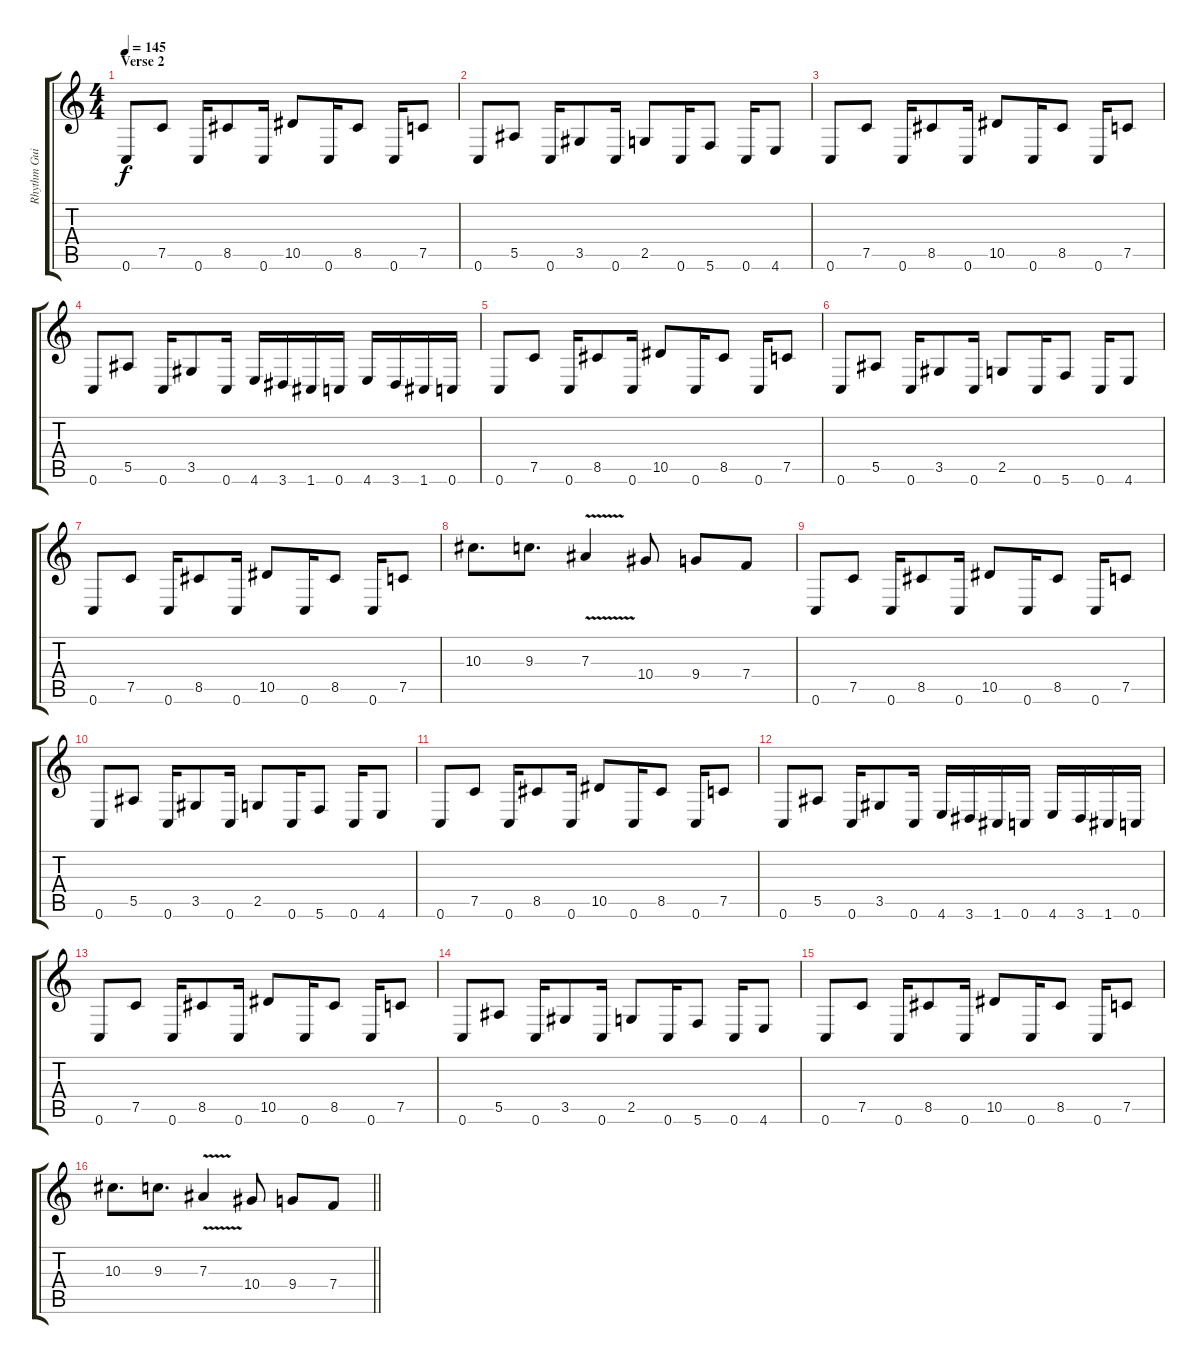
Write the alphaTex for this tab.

\track ("Rhythm Guitar 1" "Rhythm Gui") {instrument distortionguitar}
\staff {score tabs}
\tuning (C4 G3 Eb3 Bb2 F2 C2) {hide}
\ts (4 4)
\section ("" "Verse 2")
\tempo 145
\clef g2
\ks c
0.6.8{dy f} 7.5.8 0.6.16 8.5.8 0.6.16 10.5.8 0.6.16 8.5.8 0.6.16 7.5.8 |
0.6.8 5.5.8 0.6.16 3.5.8 0.6.16 2.5.8 0.6.16 5.6.8 0.6.16 4.6.8 |
0.6.8 7.5.8 0.6.16 8.5.8 0.6.16 10.5.8 0.6.16 8.5.8 0.6.16 7.5.8 |
0.6.8 5.5.8 0.6.16 3.5.8 0.6.16 4.6.16 3.6.16 1.6.16 0.6.16 4.6.16 3.6.16 1.6.16 0.6.16 |
0.6.8 7.5.8 0.6.16 8.5.8 0.6.16 10.5.8 0.6.16 8.5.8 0.6.16 7.5.8 |
0.6.8 5.5.8 0.6.16 3.5.8 0.6.16 2.5.8 0.6.16 5.6.8 0.6.16 4.6.8 |
0.6.8 7.5.8 0.6.16 8.5.8 0.6.16 10.5.8 0.6.16 8.5.8 0.6.16 7.5.8 |
10.3.8{d} 9.3.8{d} 7.3{v}.4 10.4.8 9.4.8 7.4.8 |
0.6.8 7.5.8 0.6.16 8.5.8 0.6.16 10.5.8 0.6.16 8.5.8 0.6.16 7.5.8 |
0.6.8 5.5.8 0.6.16 3.5.8 0.6.16 2.5.8 0.6.16 5.6.8 0.6.16 4.6.8 |
0.6.8 7.5.8 0.6.16 8.5.8 0.6.16 10.5.8 0.6.16 8.5.8 0.6.16 7.5.8 |
0.6.8 5.5.8 0.6.16 3.5.8 0.6.16 4.6.16 3.6.16 1.6.16 0.6.16 4.6.16 3.6.16 1.6.16 0.6.16 |
0.6.8 7.5.8 0.6.16 8.5.8 0.6.16 10.5.8 0.6.16 8.5.8 0.6.16 7.5.8 |
0.6.8 5.5.8 0.6.16 3.5.8 0.6.16 2.5.8 0.6.16 5.6.8 0.6.16 4.6.8 |
0.6.8 7.5.8 0.6.16 8.5.8 0.6.16 10.5.8 0.6.16 8.5.8 0.6.16 7.5.8 |
\barLineRight lightlight
10.3.8{d} 9.3.8{d} 7.3{v}.4 10.4.8 9.4.8 7.4.8
